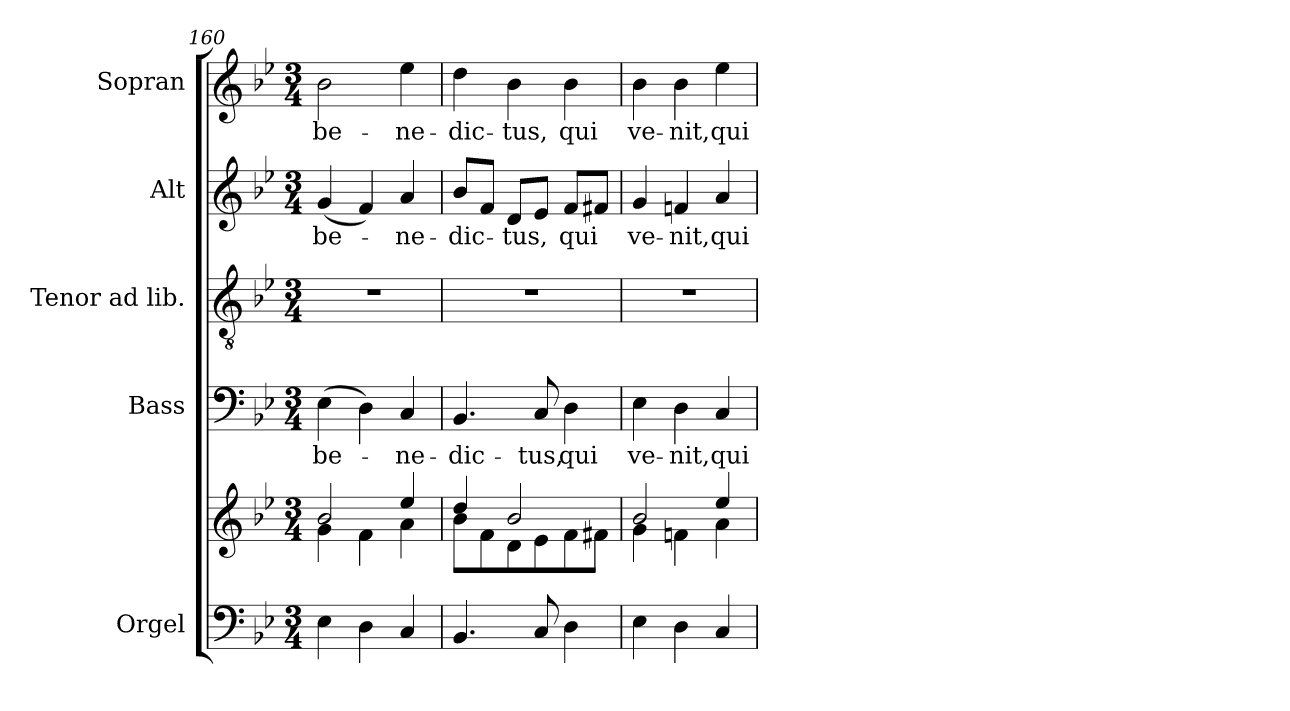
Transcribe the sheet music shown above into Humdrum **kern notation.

**kern	**kern	**kern	**text	**kern	**kern	**text	**kern	**text
*part5	*part5	*part4	*part4	*part3	*part2	*part2	*part1	*part1
*staff6	*staff5	*staff4	*staff4	*staff3	*staff2	*staff2	*staff1	*staff1
*I"Orgel	*	*I"Bass	*	*I"Tenor ad lib.	*I"Alt	*	*I"Sopran	*
*I'Org.	*	*I'B	*	*I'T	*I'A	*	*I'S	*
*clefF4	*clefG2	*clefF4	*	*clefGv2	*clefG2	*	*clefG2	*
*k[b-e-]	*k[b-e-]	*k[b-e-]	*	*k[b-e-]	*k[b-e-]	*	*k[b-e-]	*
*B-:	*B-:	*B-:	*	*B-:	*B-:	*	*B-:	*
*M3/4	*M3/4	*M3/4	*	*M3/4	*M3/4	*	*M3/4	*
=160	=160	=160	=160	=160	=160	=160	=160	=160
*	*^	*	*	*	*	*	*	*
!	!	!	!	!LO:LY:b	!	!	!LO:LY:b	!	!LO:LY:b
4E-\	2b-/	4g\	(>4E-\	be-	2.r	(<4g/	be-	2b-\	be-
4D\	.	4f\	4D\)	.	.	4f/)	.	.	.
!	!	!	!	!LO:LY:b	!	!	!LO:LY:b	!	!LO:LY:b
4C/	4ee-/	4a\	4C/	-ne-	.	4a/	-ne-	4ee-\	-ne-
!!LO:LB:g=z
=161	=161	=161	=161	=161	=161	=161	=161	=161	=161
!	!	!	!	!LO:LY:b	!	!	!LO:LY:b	!	!LO:LY:b
4.BB-/	4dd/	8b-\L	4.BB-/	-dic-	2.r	8b-/L	-dic-	4dd\	-dic-
.	.	8f\	.	.	.	8f/J	.	.	.
!	!	!	!	!	!	!	!LO:LY:b	!	!LO:LY:b
.	2b-/	8d\	.	.	.	8d/L	-tus,	4b-\	-tus,
!	!	!	!	!LO:LY:b	!	!	!	!	!
8C/	.	8e-\	8C/	-tus,	.	8e-/J	.	.	.
!	!	!	!	!LO:LY:b	!	!	!LO:LY:b	!	!LO:LY:b
4D\	.	8f\	4D\	qui	.	8f/L	qui	4b-\	qui
.	.	8f#X\J	.	.	.	8f#X/J	.	.	.
=162	=162	=162	=162	=162	=162	=162	=162	=162	=162
!	!	!	!	!LO:LY:b	!	!	!LO:LY:b	!	!LO:LY:b
4E-\	2b-/	4g\	4E-\	ve-	2.r	4g/	ve-	4b-\	ve-
!	!	!	!	!LO:LY:b	!	!	!LO:LY:b	!	!LO:LY:b
4D\	.	4fn\	4D\	-nit,	.	4fn/	-nit,	4b-\	-nit,
!	!	!	!	!LO:LY:b	!	!	!LO:LY:b	!	!LO:LY:b
4C/	4ee-/	4a\	4C/	qui	.	4a/	qui	4ee-\	qui
*	*v	*v	*	*	*	*	*	*	*
=	=	=	=	=	=	=	=	=
*-	*-	*-	*-	*-	*-	*-	*-	*-
